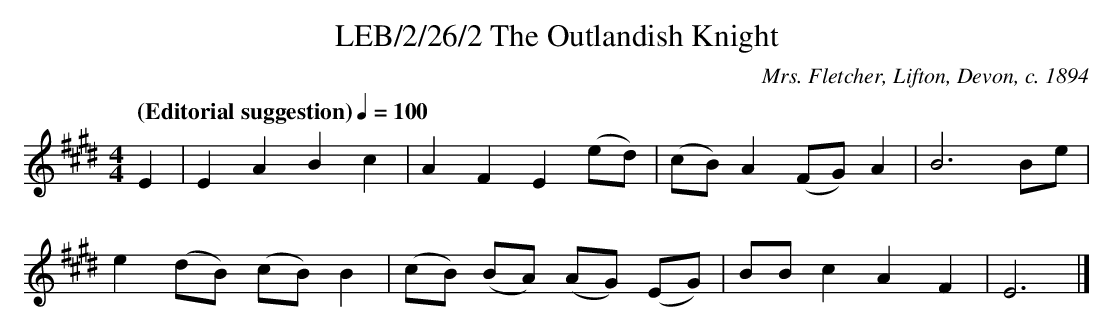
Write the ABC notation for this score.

X:1
T:LEB/2/26/2 The Outlandish Knight
C:Mrs. Fletcher, Lifton, Devon, c. 1894
L:1/8
Q:"(Editorial suggestion)" 1/4=100
M:4/4
K:E
E2 | E2 A2 B2 c2 | A2 F2 E2 (ed) | (cB) A2 (FG) A2 | B6 Be |
e2 (dB) (cB) B2 | (cB) (BA) (AG) (EG) | BB c2 A2 F2 | E6 |]
